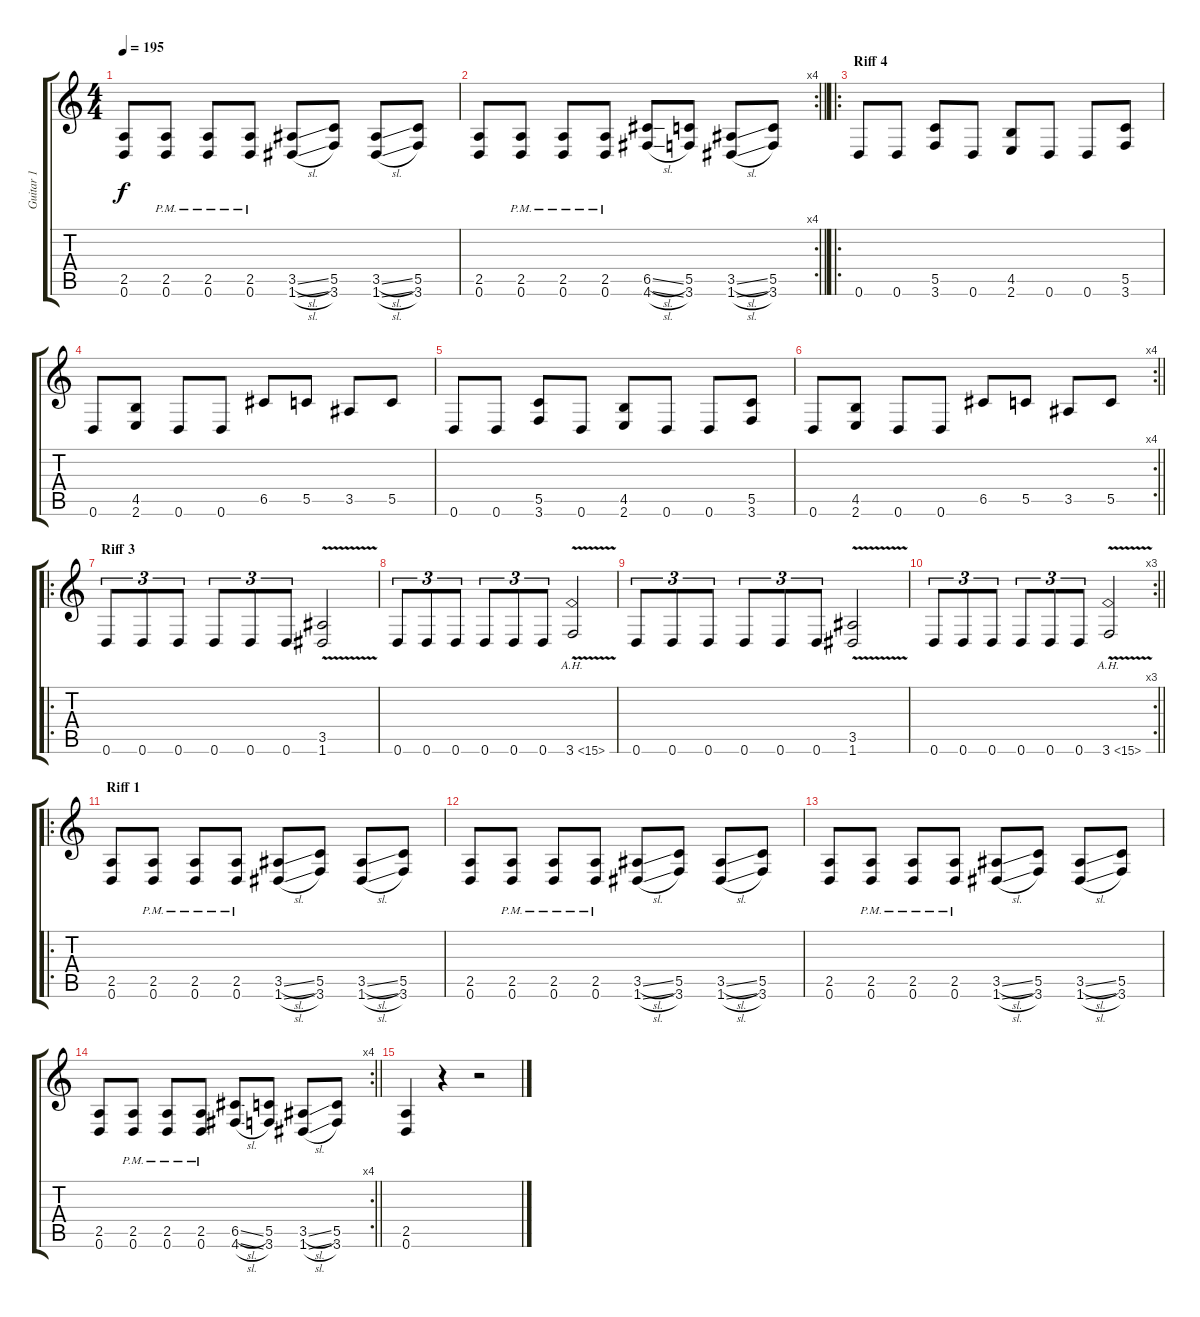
\track ("Guitar 1" "Guitar 1") {instrument distortionguitar}
\staff {score tabs}
\tuning (D4 A3 F3 C3 G2 D2) {hide}
\ts (4 4)
\tempo 195
\clef g2
\ks c
(2.5 0.6).8{dy f} (2.5{pm} 0.6{pm}).8 (2.5{pm} 0.6{pm}).8 (2.5{pm} 0.6{pm}).8 (3.5{sl} 1.6{sl}).8 (5.5 3.6).8 (3.5{sl} 1.6{sl}).8 (5.5 3.6).8 |
\rc 4
\barLineRight lightlight
(2.5 0.6).8 (2.5{pm} 0.6{pm}).8 (2.5{pm} 0.6{pm}).8 (2.5{pm} 0.6{pm}).8 (6.5{sl} 4.6{sl}).8 (5.5 3.6).8 (3.5{sl} 1.6{sl}).8 (5.5 3.6).8 |
\ro
\section ("" "Riff 4")
0.6.8 0.6.8 (5.5 3.6).8 0.6.8 (4.5 2.6).8 0.6.8 0.6.8 (5.5 3.6).8 |
0.6.8 (4.5 2.6).8 0.6.8 0.6.8 6.5.8 5.5.8 3.5.8 5.5.8 |
0.6.8 0.6.8 (5.5 3.6).8 0.6.8 (4.5 2.6).8 0.6.8 0.6.8 (5.5 3.6).8 |
\rc 4
\barLineRight lightlight
0.6.8 (4.5 2.6).8 0.6.8 0.6.8 6.5.8 5.5.8 3.5.8 5.5.8 |
\ro
\section ("" "Riff 3")
0.6.8{tu (3 2)} 0.6.8{tu (3 2)} 0.6.8{tu (3 2)} 0.6.8{tu (3 2)} 0.6.8{tu (3 2)} 0.6.8{tu (3 2)} (3.5{v} 1.6{v}).2 |
0.6.8{tu (3 2)} 0.6.8{tu (3 2)} 0.6.8{tu (3 2)} 0.6.8{tu (3 2)} 0.6.8{tu (3 2)} 0.6.8{tu (3 2)} 3.6{ah 12 v}.2 |
0.6.8{tu (3 2)} 0.6.8{tu (3 2)} 0.6.8{tu (3 2)} 0.6.8{tu (3 2)} 0.6.8{tu (3 2)} 0.6.8{tu (3 2)} (3.5{v} 1.6{v}).2 |
\rc 3
\barLineRight lightlight
0.6.8{tu (3 2)} 0.6.8{tu (3 2)} 0.6.8{tu (3 2)} 0.6.8{tu (3 2)} 0.6.8{tu (3 2)} 0.6.8{tu (3 2)} 3.6{ah 12 v}.2 |
\ro
\section ("" "Riff 1")
(2.5 0.6).8 (2.5{pm} 0.6{pm}).8 (2.5{pm} 0.6{pm}).8 (2.5{pm} 0.6{pm}).8 (3.5{sl} 1.6{sl}).8 (5.5 3.6).8 (3.5{sl} 1.6{sl}).8 (5.5 3.6).8 |
(2.5 0.6).8 (2.5{pm} 0.6{pm}).8 (2.5{pm} 0.6{pm}).8 (2.5{pm} 0.6{pm}).8 (3.5{sl} 1.6{sl}).8 (5.5 3.6).8 (3.5{sl} 1.6{sl}).8 (5.5 3.6).8 |
(2.5 0.6).8 (2.5{pm} 0.6{pm}).8 (2.5{pm} 0.6{pm}).8 (2.5{pm} 0.6{pm}).8 (3.5{sl} 1.6{sl}).8 (5.5 3.6).8 (3.5{sl} 1.6{sl}).8 (5.5 3.6).8 |
\rc 4
\barLineRight lightlight
(2.5 0.6).8 (2.5{pm} 0.6{pm}).8 (2.5{pm} 0.6{pm}).8 (2.5{pm} 0.6{pm}).8 (6.5{sl} 4.6{sl}).8 (5.5 3.6).8 (3.5{sl} 1.6{sl}).8 (5.5 3.6).8 |
(2.5 0.6).4 r.4 r.2
